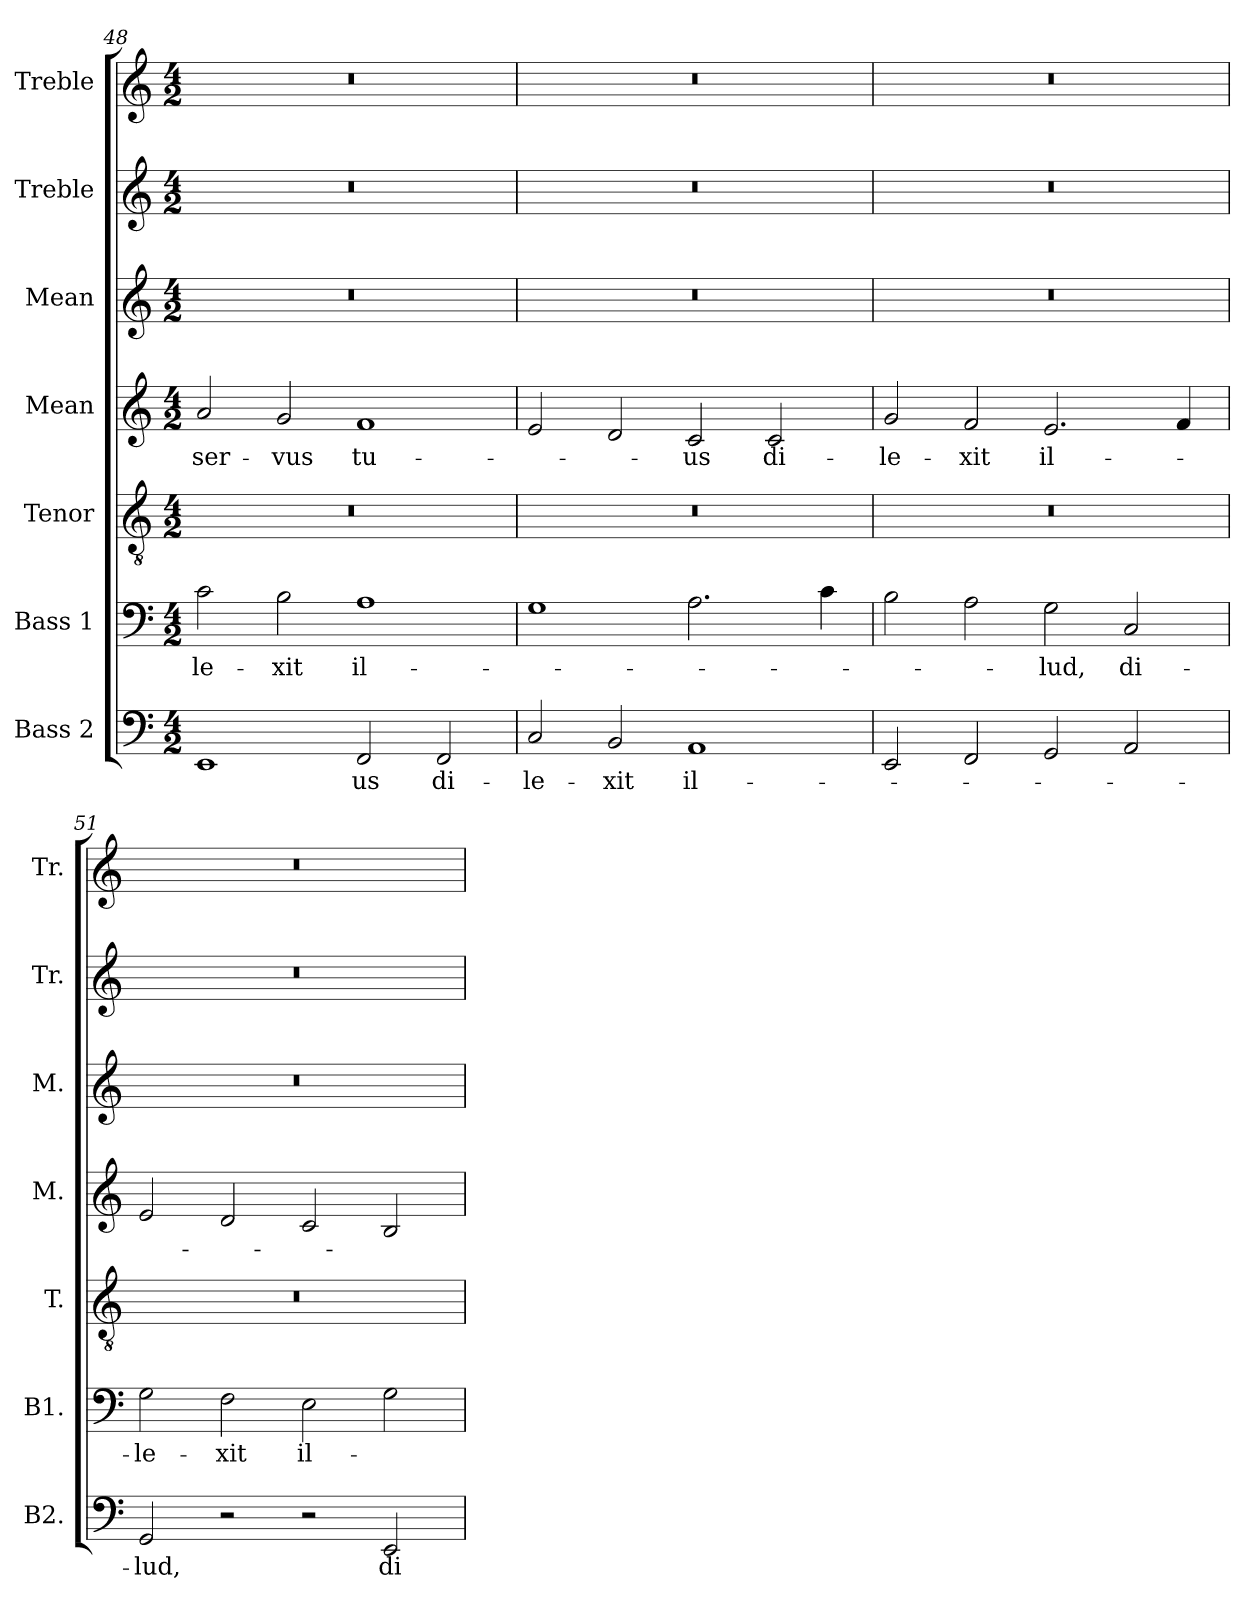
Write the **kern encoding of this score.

**kern	**text	**kern	**text	**kern	**kern	**text	**kern	**kern	**kern
*part7	*part7	*part6	*part6	*part5	*part4	*part4	*part3	*part2	*part1
*staff7	*staff7	*staff6	*staff6	*staff5	*staff4	*staff4	*staff3	*staff2	*staff1
*I"Bass 2	*	*I"Bass 1	*	*I"Tenor	*I"Mean	*	*I"Mean	*I"Treble	*I"Treble
*I'B2.	*	*I'B1.	*	*I'T.	*I'M.	*	*I'M.	*I'Tr.	*I'Tr.
!!LO:PB:g=z
*clefF4	*	*clefF4	*	*clefGv2	*clefG2	*	*clefG2	*clefG2	*clefG2
*	*	*	*	*ITrd7c12	*	*	*	*	*
*k[]	*	*k[]	*	*k[]	*k[]	*	*k[]	*k[]	*k[]
*C:	*	*C:	*	*C:	*C:	*	*C:	*C:	*C:
*M4/2	*	*M4/2	*	*M4/2	*M4/2	*	*M4/2	*M4/2	*M4/2
=48	=48	=48	=48	=48	=48	=48	=48	=48	=48
!	!	!	!LO:LY:b:color=#000000	!LO:N:vis=1	!	!	!	!	!
!	!	!	!	!	!	!LO:LY:b:color=#000000	!LO:N:vis=1	!LO:N:vis=1	!LO:N:vis=1
1EEi	.	2ci\	-le-	0r	2ai/	ser-	0r	0r	0r
!	!	!	!LO:LY:b:color=#000000	!	!	!	!	!	!
!	!	!	!	!	!	!LO:LY:b:color=#000000	!	!	!
.	.	2Bi\	-xit	.	2gi/	-vus	.	.	.
!	!LO:LY:b:color=#000000	!	!	!	!	!	!	!	!
!	!	!	!LO:LY:b:color=#000000	!	!	!	!	!	!
!	!	!	!	!	!	!LO:LY:b:color=#000000	!	!	!
2FFi/	-us	1Ai	il-	.	1fi	tu-	.	.	.
!	!LO:LY:b:color=#000000	!	!	!	!	!	!	!	!
2FFi/	di-	.	.	.	.	.	.	.	.
=49	=49	=49	=49	=49	=49	=49	=49	=49	=49
!	!LO:LY:b:color=#000000	!	!	!LO:N:vis=1	!	!	!LO:N:vis=1	!LO:N:vis=1	!LO:N:vis=1
2Ci/	-le-	1Gi	.	0r	2ei/	.	0r	0r	0r
!	!LO:LY:b:color=#000000	!	!	!	!	!	!	!	!
2BBi/	-xit	.	.	.	2di/	.	.	.	.
!	!LO:LY:b:color=#000000	!	!	!	!	!	!	!	!
!	!	!	!	!	!	!LO:LY:b:color=#000000	!	!	!
1AAi	il-	2.Ai\	.	.	2ci/	-us	.	.	.
!	!	!	!	!	!	!LO:LY:b:color=#000000	!	!	!
.	.	.	.	.	2ci/	di-	.	.	.
.	.	4ci\	.	.	.	.	.	.	.
=50	=50	=50	=50	=50	=50	=50	=50	=50	=50
!	!	!	!	!LO:N:vis=1	!	!	!	!	!
!	!	!	!	!	!	!LO:LY:b:color=#000000	!LO:N:vis=1	!LO:N:vis=1	!LO:N:vis=1
2EEi/	.	2Bi\	.	0r	2gi/	-le-	0r	0r	0r
!	!	!	!	!	!	!LO:LY:b:color=#000000	!	!	!
2FFi/	.	2Ai\	.	.	2fi/	-xit	.	.	.
!	!	!	!LO:LY:b:color=#000000	!	!	!	!	!	!
!	!	!	!	!	!	!LO:LY:b:color=#000000	!	!	!
2GGi/	.	2Gi\	-lud,	.	2.ei/	il-	.	.	.
!	!	!	!LO:LY:b:color=#000000	!	!	!	!	!	!
2AAi/	.	2Ci/	di-	.	.	.	.	.	.
.	.	.	.	.	4fi/	.	.	.	.
=51	=51	=51	=51	=51	=51	=51	=51	=51	=51
!	!LO:LY:b:color=#000000	!	!	!	!	!	!	!	!
!	!	!	!LO:LY:b:color=#000000	!LO:N:vis=1	!	!	!LO:N:vis=1	!LO:N:vis=1	!LO:N:vis=1
2GGi/	-lud,	2Gi\	-le-	0r	2ei/	.	0r	0r	0r
!	!	!	!LO:LY:b:color=#000000	!	!	!	!	!	!
2r	.	2Fi\	-xit	.	2di/	.	.	.	.
!	!	!	!LO:LY:b:color=#000000	!	!	!	!	!	!
2r	.	2Ei\	il-	.	2ci/	.	.	.	.
!	!LO:LY:b:color=#000000	!	!	!	!	!	!	!	!
2EEi/	di-	2Gi\	.	.	2Bi/	.	.	.	.
=	=	=	=	=	=	=	=	=	=
*-	*-	*-	*-	*-	*-	*-	*-	*-	*-
